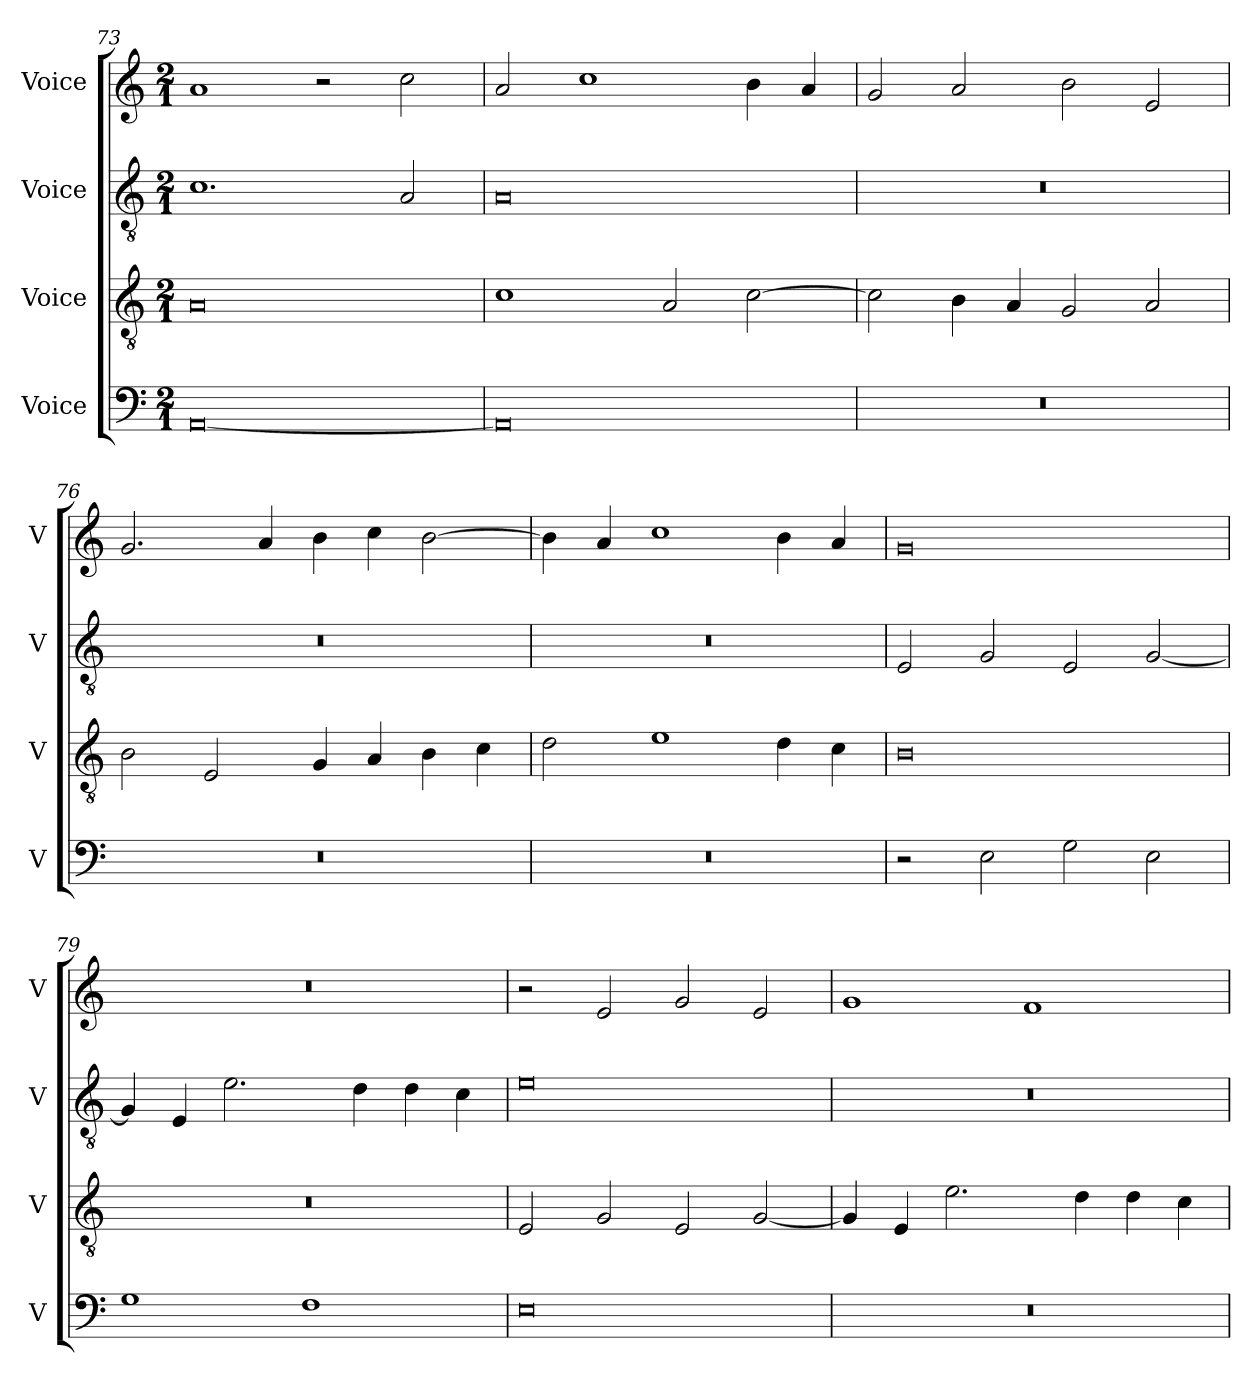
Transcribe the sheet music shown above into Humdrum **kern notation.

**kern	**kern	**kern	**kern
*part4	*part3	*part2	*part1
*staff4	*staff3	*staff2	*staff1
*I"Voice	*I"Voice	*I"Voice	*I"Voice
*I'V	*I'V	*I'V	*I'V
*clefF4	*clefGv2	*clefGv2	*clefG2
*k[]	*k[]	*k[]	*k[]
*M2/1	*M2/1	*M2/1	*M2/1
=73	=73	=73	=73
[0AA	0A	1.c	1a
.	.	.	2r
.	.	2A/	2cc\
=74	=74	=74	=74
0AA]	1c	0A	2a/
.	.	.	1cc
.	2A/	.	.
.	[2c\	.	4b\
.	.	.	4a/
!!LO:PB:g=z
=75	=75	=75	=75
0r	2c\]	0r	2g/
.	4B\	.	2a/
.	4A/	.	.
.	2G/	.	2b\
.	2A/	.	2e/
=76	=76	=76	=76
0r	2B\	0r	2.g/
.	2E/	.	.
.	.	.	4a/
.	4G/	.	4b\
.	4A/	.	4cc\
.	4B\	.	[2b\
.	4c\	.	.
=77	=77	=77	=77
0r	2d\	0r	4b\]
.	.	.	4a/
.	1e	.	1cc
.	4d\	.	4b\
.	4c\	.	4a/
!!LO:LB:g=z
=78	=78	=78	=78
2r	0B	2E/	0g
2E\	.	2G/	.
2G\	.	2E/	.
2E\	.	[2G/	.
=79	=79	=79	=79
1G	0r	4G/]	0r
.	.	4E/	.
.	.	2.e\	.
1F	.	.	.
.	.	4d\	.
.	.	4d\	.
.	.	4c\	.
=80	=80	=80	=80
0E	2E/	0e	2r
.	2G/	.	2e/
.	2E/	.	2g/
.	[2G/	.	2e/
!!LO:LB:g=z
=81	=81	=81	=81
0r	4G/]	0r	1g
.	4E/	.	.
.	2.e\	.	.
.	.	.	1f
.	4d\	.	.
.	4d\	.	.
.	4c\	.	.
=	=	=	=
*-	*-	*-	*-
